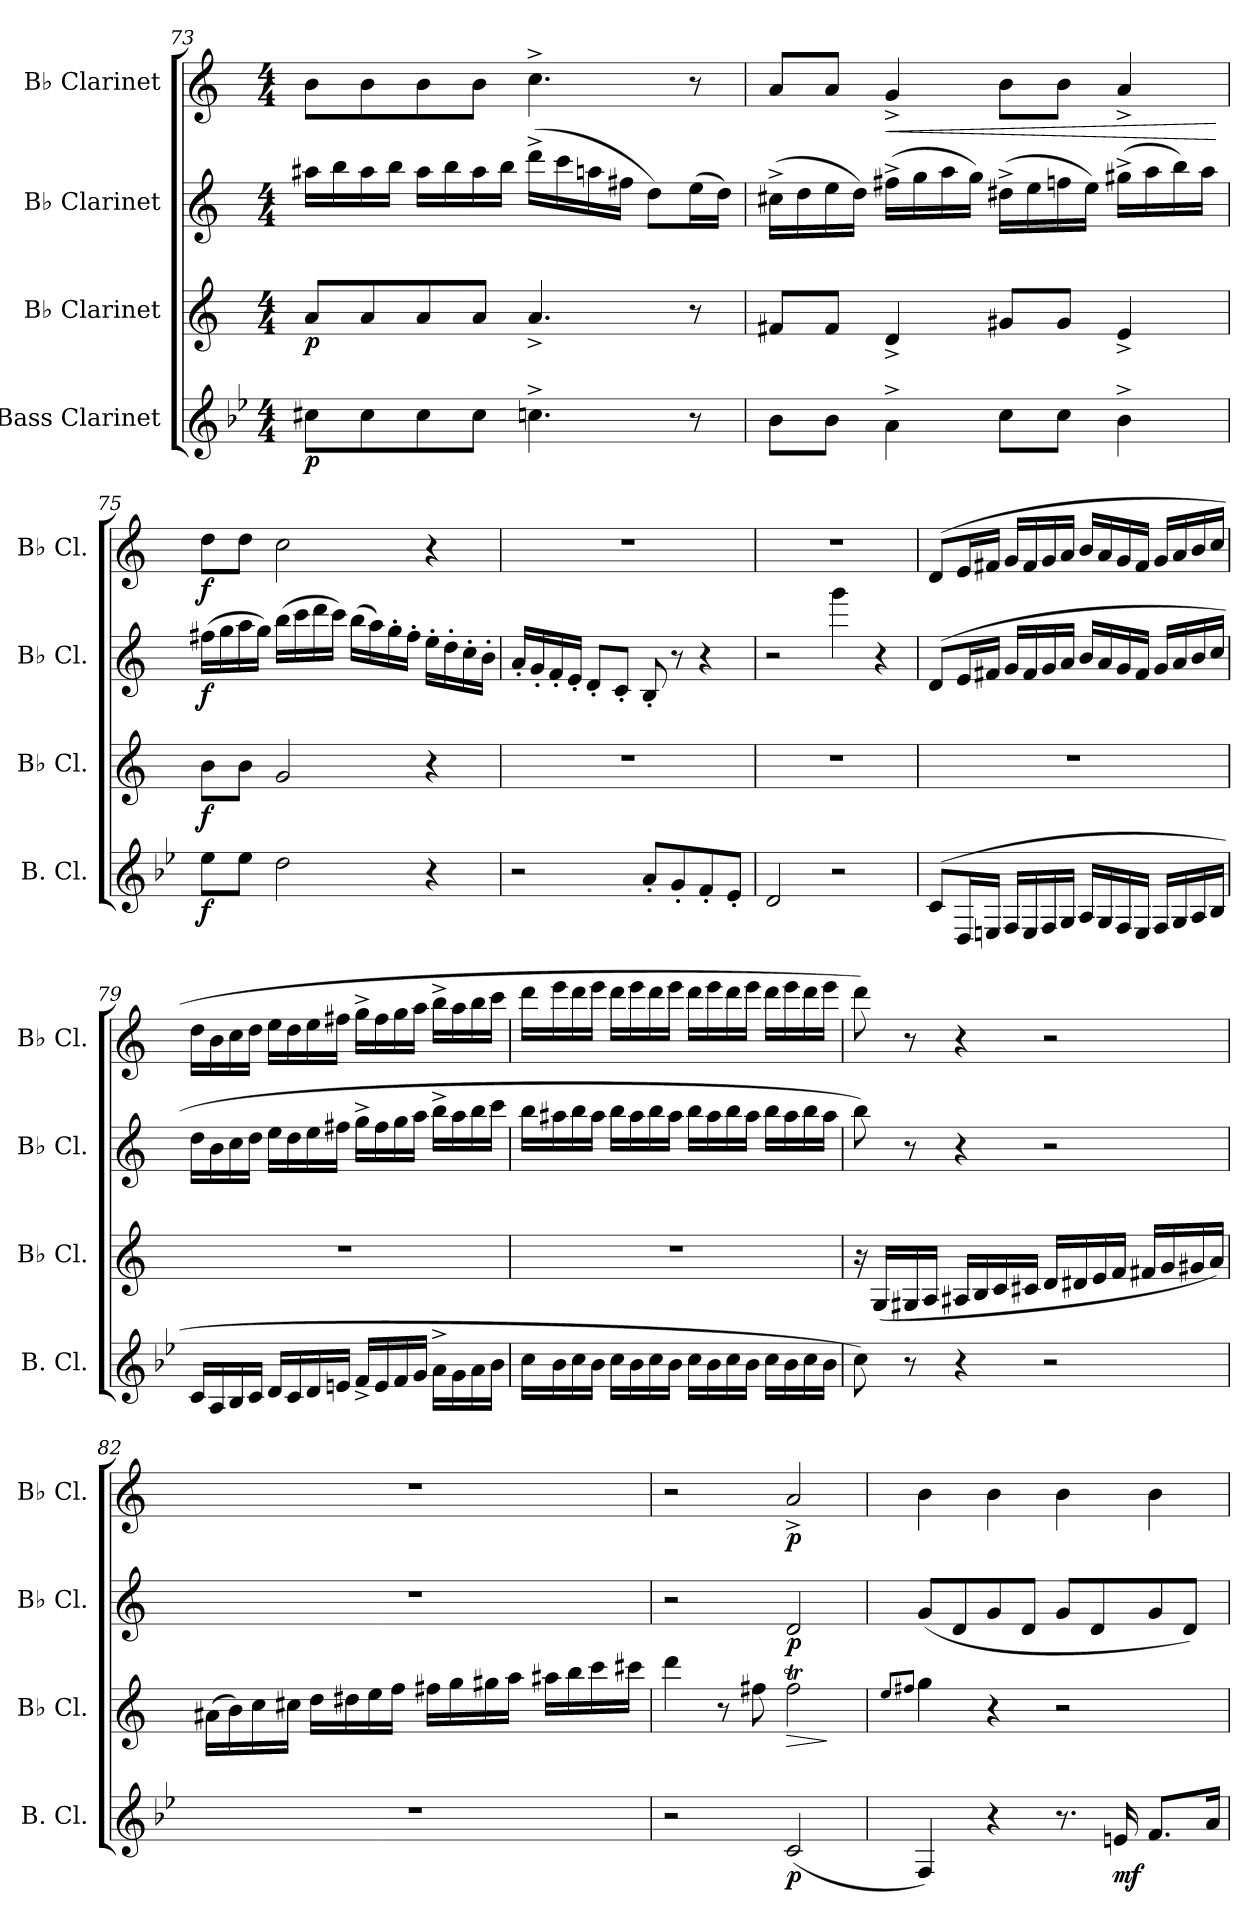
**kern	**dynam	**kern	**dynam	**kern	**dynam	**kern	**dynam
*part4	*part4	*part3	*part3	*part2	*part2	*part1	*part1
*staff4	*staff4	*staff3	*staff3	*staff2	*staff2	*staff1	*staff1
*I"Bass Clarinet	*	*I"B♭ Clarinet	*	*I"B♭ Clarinet	*	*I"B♭ Clarinet	*
*I'B. Cl.	*	*I'B♭ Cl.	*	*I'B♭ Cl.	*	*I'B♭ Cl.	*
*clefG2	*	*clefG2	*	*clefG2	*	*clefG2	*
*ITrd8c14	*	*ITrd1c2	*	*ITrd1c2	*	*ITrd1c2	*
*k[b-e-]	*	*k[b-e-]	*	*k[b-e-]	*	*k[b-e-]	*
*M4/4	*	*M4/4	*	*M4/4	*	*M4/4	*
=73	=73	=73	=73	=73	=73	=73	=73
!	!LO:DY:b	!	!LO:DY:b	!	!	!	!
8c#X\L	p	8g/L	p	16gg#X\LL	.	8a\L	.
.	.	.	.	16aa\	.	.	.
8c#\	.	8g/	.	16gg#\	.	8a\	.
.	.	.	.	16aa\JJ	.	.	.
8c#\	.	8g/	.	16gg#\LL	.	8a\	.
.	.	.	.	16aa\	.	.	.
8c#\J	.	8g/J	.	16gg#\	.	8a\J	.
.	.	.	.	16aa\JJ	.	.	.
4.cn^\	.	4.g^/	.	(16ccc^\LL	.	4.b-^\	.
.	.	.	.	16bb-\	.	.	.
.	.	.	.	16ggn\	.	.	.
.	.	.	.	16een\JJ	.	.	.
.	.	.	.	8cc\L)	.	.	.
8r	.	8r	.	(16dd\L	.	8r	.
.	.	.	.	16cc\JJ)	.	.	.
!!LO:PB:g=z
=74	=74	=74	=74	=74	=74	=74	=74
8B-\L	.	8en/L	.	(16bn^\LL	.	8g/L	.
.	.	.	.	16cc\	.	.	.
8B-\J	.	8e/J	.	16dd\	.	8g/J	.
.	.	.	.	16cc\JJ)	.	.	.
!	!	!	!	!	!	!	!LO:HP:b
4A^\	.	4c^/	.	(16een^\LL	.	4f^/	<
.	.	.	.	16ff\	.	.	.
.	.	.	.	16gg\	.	.	.
.	.	.	.	16ff\JJ)	.	.	.
8c\L	.	8f#X/L	.	(16cc#X^\LL	.	8a\L	.
.	.	.	.	16dd\	.	.	.
8c\J	.	8f#/J	.	16ee-X\	.	8a\J	.
.	.	.	.	16dd\JJ)	.	.	.
4B-^\	.	4d^/	.	(16ff#X^\LL	.	4g^/	.
.	.	.	.	16gg\	.	.	.
.	.	.	.	16aa\)	.	.	.
.	.	.	.	16gg\JJ	.	.	.
.	.	.	.	.	.	.	[
=75	=75	=75	=75	=75	=75	=75	=75
!	!LO:DY:b	!	!LO:DY:b	!	!LO:DY:b	!	!LO:DY:b
8e-\L	f	8a\L	f	(16een\LL	f	8cc\L	f
.	.	.	.	16ff\	.	.	.
8e-\J	.	8a\J	.	16gg\	.	8cc\J	.
.	.	.	.	16ff\JJ)	.	.	.
2d\	.	2f/	.	(16aa\LL	.	2b-\	.
.	.	.	.	16bb-\	.	.	.
.	.	.	.	16ccc\	.	.	.
.	.	.	.	16bb-\JJ)	.	.	.
.	.	.	.	(16aa\LL	.	.	.
.	.	.	.	16gg\)	.	.	.
.	.	.	.	16ff'\	.	.	.
.	.	.	.	16ee'\JJ	.	.	.
4r	.	4r	.	16dd'\LL	.	4r	.
.	.	.	.	16cc'\	.	.	.
.	.	.	.	16b-'\	.	.	.
.	.	.	.	16a'\JJ	.	.	.
!!LO:LB:g=z
=76	=76	=76	=76	=76	=76	=76	=76
2r	.	1r	.	16g'/LL	.	1r	.
.	.	.	.	16f'/	.	.	.
.	.	.	.	16e-'/	.	.	.
.	.	.	.	16d'/JJ	.	.	.
.	.	.	.	8c'/L	.	.	.
.	.	.	.	8B-'/J	.	.	.
8A'/L	.	.	.	8A'/	.	.	.
8G'/	.	.	.	8r	.	.	.
8F'/	.	.	.	4r	.	.	.
8E-'/J	.	.	.	.	.	.	.
=77	=77	=77	=77	=77	=77	=77	=77
2D/	.	1r	.	2r	.	1r	.
2r	.	.	.	4fff\	.	.	.
.	.	.	.	4r	.	.	.
=78	=78	=78	=78	=78	=78	=78	=78
(8C/L	.	1r	.	(8c/L	.	(8c/L	.
16DD/L	.	.	.	16d/L	.	16d/L	.
16EEn/JJ	.	.	.	16en/JJ	.	16en/JJ	.
16FF/LL	.	.	.	16f/LL	.	16f/LL	.
16EE/	.	.	.	16e/	.	16e/	.
16FF/	.	.	.	16f/	.	16f/	.
16GG/JJ	.	.	.	16g/JJ	.	16g/JJ	.
16AA/LL	.	.	.	16a/LL	.	16a/LL	.
16GG/	.	.	.	16g/	.	16g/	.
16FF/	.	.	.	16f/	.	16f/	.
16EE/JJ	.	.	.	16e/JJ	.	16e/JJ	.
16FF/LL	.	.	.	16f/LL	.	16f/LL	.
16GG/	.	.	.	16g/	.	16g/	.
16AA/	.	.	.	16a/	.	16a/	.
16BB-/JJ	.	.	.	16b-/JJ	.	16b-/JJ	.
!!LO:LB:g=z
=79	=79	=79	=79	=79	=79	=79	=79
16C/LL	.	1r	.	16cc\LL	.	16cc\LL	.
16AA/	.	.	.	16a\	.	16a\	.
16BB-/	.	.	.	16b-\	.	16b-\	.
16C/JJ	.	.	.	16cc\JJ	.	16cc\JJ	.
16D/LL	.	.	.	16dd\LL	.	16dd\LL	.
16C/	.	.	.	16cc\	.	16cc\	.
16D/	.	.	.	16dd\	.	16dd\	.
16En/JJ	.	.	.	16een\JJ	.	16een\JJ	.
16F^/LL	.	.	.	16ff^\LL	.	16ff^\LL	.
16E/	.	.	.	16ee\	.	16ee\	.
16F/	.	.	.	16ff\	.	16ff\	.
16G/JJ	.	.	.	16gg\JJ	.	16gg\JJ	.
16A^\LL	.	.	.	16aa^\LL	.	16aa^\LL	.
16G\	.	.	.	16gg\	.	16gg\	.
16A\	.	.	.	16aa\	.	16aa\	.
16B-\JJ	.	.	.	16bb-\JJ	.	16bb-\JJ	.
=80	=80	=80	=80	=80	=80	=80	=80
16c\LL	.	1r	.	16aa\LL	.	16ccc\LL	.
16B-\	.	.	.	16gg#X\	.	16ddd\	.
16c\	.	.	.	16aa\	.	16ccc\	.
16B-\JJ	.	.	.	16gg#\JJ	.	16ddd\JJ	.
16c\LL	.	.	.	16aa\LL	.	16ccc\LL	.
16B-\	.	.	.	16gg#\	.	16ddd\	.
16c\	.	.	.	16aa\	.	16ccc\	.
16B-\JJ	.	.	.	16gg#\JJ	.	16ddd\JJ	.
16c\LL	.	.	.	16aa\LL	.	16ccc\LL	.
16B-\	.	.	.	16gg#\	.	16ddd\	.
16c\	.	.	.	16aa\	.	16ccc\	.
16B-\JJ	.	.	.	16gg#\JJ	.	16ddd\JJ	.
16c\LL	.	.	.	16aa\LL	.	16ccc\LL	.
16B-\	.	.	.	16gg#\	.	16ddd\	.
16c\	.	.	.	16aa\	.	16ccc\	.
16B-\JJ	.	.	.	16gg#\JJ	.	16ddd\JJ	.
!!LO:PB:g=z
=81	=81	=81	=81	=81	=81	=81	=81
8c\)	.	16r	.	8aa\)	.	8ccc\)	.
.	.	(16F/LL	.	.	.	.	.
8r	.	16F#X/	.	8r	.	8r	.
.	.	16G/JJ	.	.	.	.	.
4r	.	16G#X/LL	.	4r	.	4r	.
.	.	16A/	.	.	.	.	.
.	.	16B-/	.	.	.	.	.
.	.	16Bn/JJ	.	.	.	.	.
2r	.	16c/LL	.	2r	.	2r	.
.	.	16c#X/	.	.	.	.	.
.	.	16d/	.	.	.	.	.
.	.	16e-/JJ	.	.	.	.	.
.	.	16en/LL	.	.	.	.	.
.	.	16f/	.	.	.	.	.
.	.	16f#X/	.	.	.	.	.
.	.	16g/JJ)	.	.	.	.	.
=82	=82	=82	=82	=82	=82	=82	=82
1r	.	(16g#X\LL	.	1r	.	1r	.
.	.	16a\)	.	.	.	.	.
.	.	16b-\	.	.	.	.	.
.	.	16bn\JJ	.	.	.	.	.
.	.	16cc\LL	.	.	.	.	.
.	.	16cc#X\	.	.	.	.	.
.	.	16dd\	.	.	.	.	.
.	.	16ee-\JJ	.	.	.	.	.
.	.	16een\LL	.	.	.	.	.
.	.	16ff\	.	.	.	.	.
.	.	16ff#X\	.	.	.	.	.
.	.	16gg\JJ	.	.	.	.	.
.	.	16gg#X\LL	.	.	.	.	.
.	.	16aa\	.	.	.	.	.
.	.	16bb-\	.	.	.	.	.
.	.	16bbn\JJ	.	.	.	.	.
!!LO:LB:g=z
=83	=83	=83	=83	=83	=83	=83	=83
2r	.	4ccc\	.	2r	.	2r	.
.	.	8r	.	.	.	.	.
.	.	8een\	.	.	.	.	.
!	!LO:DY:b	!	!LO:HP:b	!	!LO:DY:b	!	!LO:DY:b
(2C/	p	2eet\	>	2c/	p	2g^/	p
.	.	.	]	.	.	.	.
=84	=84	=84	=84	=84	=84	=84	=84
.	.	8qdd/L	.	.	.	.	.
.	.	8qeen/J	.	.	.	.	.
4FF/)	.	4ff\	.	(8f/L	.	4a\	.
.	.	.	.	8c/	.	.	.
4r	.	4r	.	8f/	.	4a\	.
.	.	.	.	8c/J	.	.	.
8.r	.	2r	.	8f/L	.	4a\	.
.	.	.	.	8c/	.	.	.
!	!LO:DY:b	!	!	!	!	!	!
16En/	mf	.	.	.	.	.	.
8.F/L	.	.	.	8f/	.	4a\	.
.	.	.	.	8c/J)	.	.	.
16A/Jk	.	.	.	.	.	.	.
=	=	=	=	=	=	=	=
*-	*-	*-	*-	*-	*-	*-	*-
